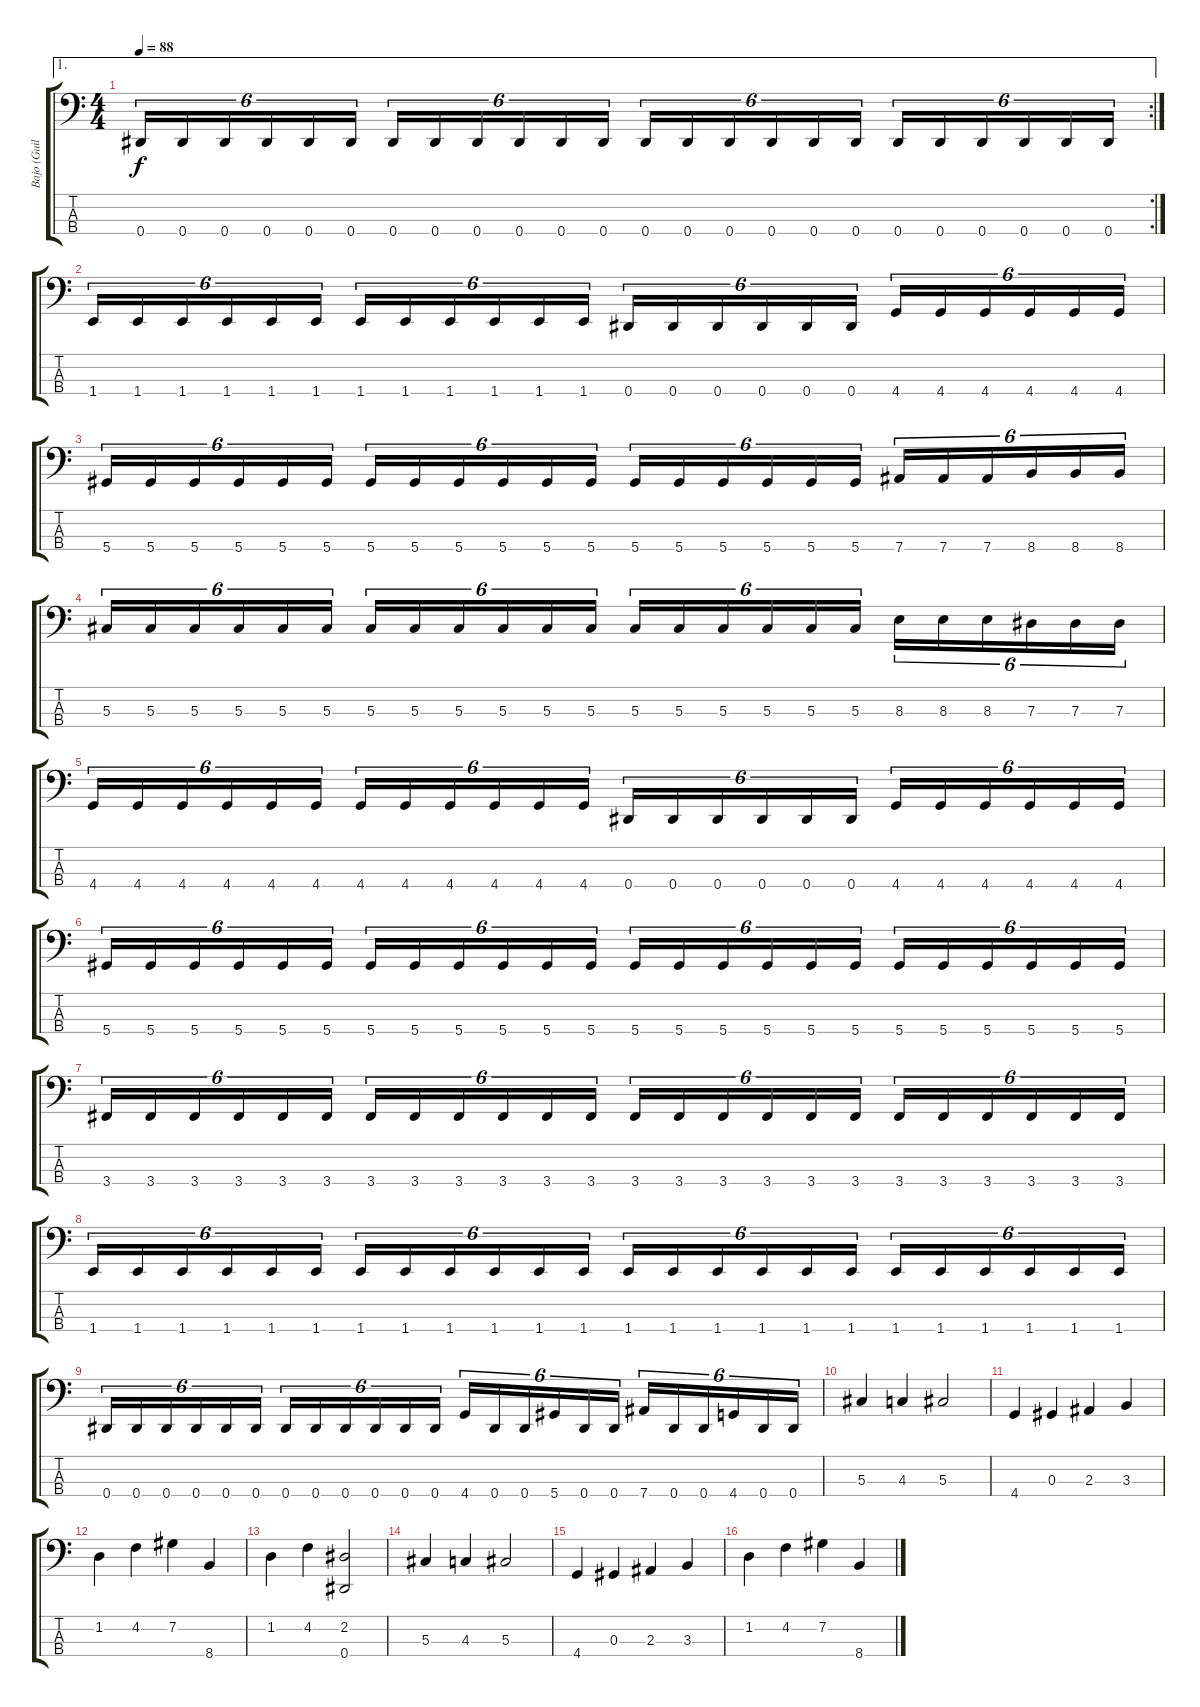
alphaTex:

\track ("Bajo (Guillermo Sánchez)" "Bajo (Guil") {instrument electricbassfinger}
\staff {score tabs}
\tuning (Gb2 Db2 Ab1 Eb1) {hide}
\ae 1
\rc 2
\ts (4 4)
\tempo 88
\clef f4
\ks c
0.4.16{tu (6 4) dy f} 0.4.16{tu (6 4)} 0.4.16{tu (6 4)} 0.4.16{tu (6 4)} 0.4.16{tu (6 4)} 0.4.16{tu (6 4)} 0.4.16{tu (6 4)} 0.4.16{tu (6 4)} 0.4.16{tu (6 4)} 0.4.16{tu (6 4)} 0.4.16{tu (6 4)} 0.4.16{tu (6 4)} 0.4.16{tu (6 4)} 0.4.16{tu (6 4)} 0.4.16{tu (6 4)} 0.4.16{tu (6 4)} 0.4.16{tu (6 4)} 0.4.16{tu (6 4)} 0.4.16{tu (6 4)} 0.4.16{tu (6 4)} 0.4.16{tu (6 4)} 0.4.16{tu (6 4)} 0.4.16{tu (6 4)} 0.4.16{tu (6 4)} |
1.4.16{tu (6 4)} 1.4.16{tu (6 4)} 1.4.16{tu (6 4)} 1.4.16{tu (6 4)} 1.4.16{tu (6 4)} 1.4.16{tu (6 4)} 1.4.16{tu (6 4)} 1.4.16{tu (6 4)} 1.4.16{tu (6 4)} 1.4.16{tu (6 4)} 1.4.16{tu (6 4)} 1.4.16{tu (6 4)} 0.4.16{tu (6 4)} 0.4.16{tu (6 4)} 0.4.16{tu (6 4)} 0.4.16{tu (6 4)} 0.4.16{tu (6 4)} 0.4.16{tu (6 4)} 4.4.16{tu (6 4)} 4.4.16{tu (6 4)} 4.4.16{tu (6 4)} 4.4.16{tu (6 4)} 4.4.16{tu (6 4)} 4.4.16{tu (6 4)} |
5.4.16{tu (6 4)} 5.4.16{tu (6 4)} 5.4.16{tu (6 4)} 5.4.16{tu (6 4)} 5.4.16{tu (6 4)} 5.4.16{tu (6 4)} 5.4.16{tu (6 4)} 5.4.16{tu (6 4)} 5.4.16{tu (6 4)} 5.4.16{tu (6 4)} 5.4.16{tu (6 4)} 5.4.16{tu (6 4)} 5.4.16{tu (6 4)} 5.4.16{tu (6 4)} 5.4.16{tu (6 4)} 5.4.16{tu (6 4)} 5.4.16{tu (6 4)} 5.4.16{tu (6 4)} 7.4.16{tu (6 4)} 7.4.16{tu (6 4)} 7.4.16{tu (6 4)} 8.4.16{tu (6 4)} 8.4.16{tu (6 4)} 8.4.16{tu (6 4)} |
5.3.16{tu (6 4)} 5.3.16{tu (6 4)} 5.3.16{tu (6 4)} 5.3.16{tu (6 4)} 5.3.16{tu (6 4)} 5.3.16{tu (6 4)} 5.3.16{tu (6 4)} 5.3.16{tu (6 4)} 5.3.16{tu (6 4)} 5.3.16{tu (6 4)} 5.3.16{tu (6 4)} 5.3.16{tu (6 4)} 5.3.16{tu (6 4)} 5.3.16{tu (6 4)} 5.3.16{tu (6 4)} 5.3.16{tu (6 4)} 5.3.16{tu (6 4)} 5.3.16{tu (6 4)} 8.3.16{tu (6 4)} 8.3.16{tu (6 4)} 8.3.16{tu (6 4)} 7.3.16{tu (6 4)} 7.3.16{tu (6 4)} 7.3.16{tu (6 4)} |
4.4.16{tu (6 4)} 4.4.16{tu (6 4)} 4.4.16{tu (6 4)} 4.4.16{tu (6 4)} 4.4.16{tu (6 4)} 4.4.16{tu (6 4)} 4.4.16{tu (6 4)} 4.4.16{tu (6 4)} 4.4.16{tu (6 4)} 4.4.16{tu (6 4)} 4.4.16{tu (6 4)} 4.4.16{tu (6 4)} 0.4.16{tu (6 4)} 0.4.16{tu (6 4)} 0.4.16{tu (6 4)} 0.4.16{tu (6 4)} 0.4.16{tu (6 4)} 0.4.16{tu (6 4)} 4.4.16{tu (6 4)} 4.4.16{tu (6 4)} 4.4.16{tu (6 4)} 4.4.16{tu (6 4)} 4.4.16{tu (6 4)} 4.4.16{tu (6 4)} |
5.4.16{tu (6 4)} 5.4.16{tu (6 4)} 5.4.16{tu (6 4)} 5.4.16{tu (6 4)} 5.4.16{tu (6 4)} 5.4.16{tu (6 4)} 5.4.16{tu (6 4)} 5.4.16{tu (6 4)} 5.4.16{tu (6 4)} 5.4.16{tu (6 4)} 5.4.16{tu (6 4)} 5.4.16{tu (6 4)} 5.4.16{tu (6 4)} 5.4.16{tu (6 4)} 5.4.16{tu (6 4)} 5.4.16{tu (6 4)} 5.4.16{tu (6 4)} 5.4.16{tu (6 4)} 5.4.16{tu (6 4)} 5.4.16{tu (6 4)} 5.4.16{tu (6 4)} 5.4.16{tu (6 4)} 5.4.16{tu (6 4)} 5.4.16{tu (6 4)} |
3.4.16{tu (6 4)} 3.4.16{tu (6 4)} 3.4.16{tu (6 4)} 3.4.16{tu (6 4)} 3.4.16{tu (6 4)} 3.4.16{tu (6 4)} 3.4.16{tu (6 4)} 3.4.16{tu (6 4)} 3.4.16{tu (6 4)} 3.4.16{tu (6 4)} 3.4.16{tu (6 4)} 3.4.16{tu (6 4)} 3.4.16{tu (6 4)} 3.4.16{tu (6 4)} 3.4.16{tu (6 4)} 3.4.16{tu (6 4)} 3.4.16{tu (6 4)} 3.4.16{tu (6 4)} 3.4.16{tu (6 4)} 3.4.16{tu (6 4)} 3.4.16{tu (6 4)} 3.4.16{tu (6 4)} 3.4.16{tu (6 4)} 3.4.16{tu (6 4)} |
1.4.16{tu (6 4)} 1.4.16{tu (6 4)} 1.4.16{tu (6 4)} 1.4.16{tu (6 4)} 1.4.16{tu (6 4)} 1.4.16{tu (6 4)} 1.4.16{tu (6 4)} 1.4.16{tu (6 4)} 1.4.16{tu (6 4)} 1.4.16{tu (6 4)} 1.4.16{tu (6 4)} 1.4.16{tu (6 4)} 1.4.16{tu (6 4)} 1.4.16{tu (6 4)} 1.4.16{tu (6 4)} 1.4.16{tu (6 4)} 1.4.16{tu (6 4)} 1.4.16{tu (6 4)} 1.4.16{tu (6 4)} 1.4.16{tu (6 4)} 1.4.16{tu (6 4)} 1.4.16{tu (6 4)} 1.4.16{tu (6 4)} 1.4.16{tu (6 4)} |
0.4.16{tu (6 4)} 0.4.16{tu (6 4)} 0.4.16{tu (6 4)} 0.4.16{tu (6 4)} 0.4.16{tu (6 4)} 0.4.16{tu (6 4)} 0.4.16{tu (6 4)} 0.4.16{tu (6 4)} 0.4.16{tu (6 4)} 0.4.16{tu (6 4)} 0.4.16{tu (6 4)} 0.4.16{tu (6 4)} 4.4.16{tu (6 4)} 0.4.16{tu (6 4)} 0.4.16{tu (6 4)} 5.4.16{tu (6 4)} 0.4.16{tu (6 4)} 0.4.16{tu (6 4)} 7.4.16{tu (6 4)} 0.4.16{tu (6 4)} 0.4.16{tu (6 4)} 4.4.16{tu (6 4)} 0.4.16{tu (6 4)} 0.4.16{tu (6 4)} |
5.3.4 4.3.4 5.3.2 |
4.4.4 0.3.4 2.3.4 3.3.4 |
1.2.4 4.2.4 7.2.4 8.4.4 |
1.2.4 4.2.4 (2.2 0.4).2 |
5.3.4 4.3.4 5.3.2 |
4.4.4 0.3.4 2.3.4 3.3.4 |
1.2.4 4.2.4 7.2.4 8.4.4
